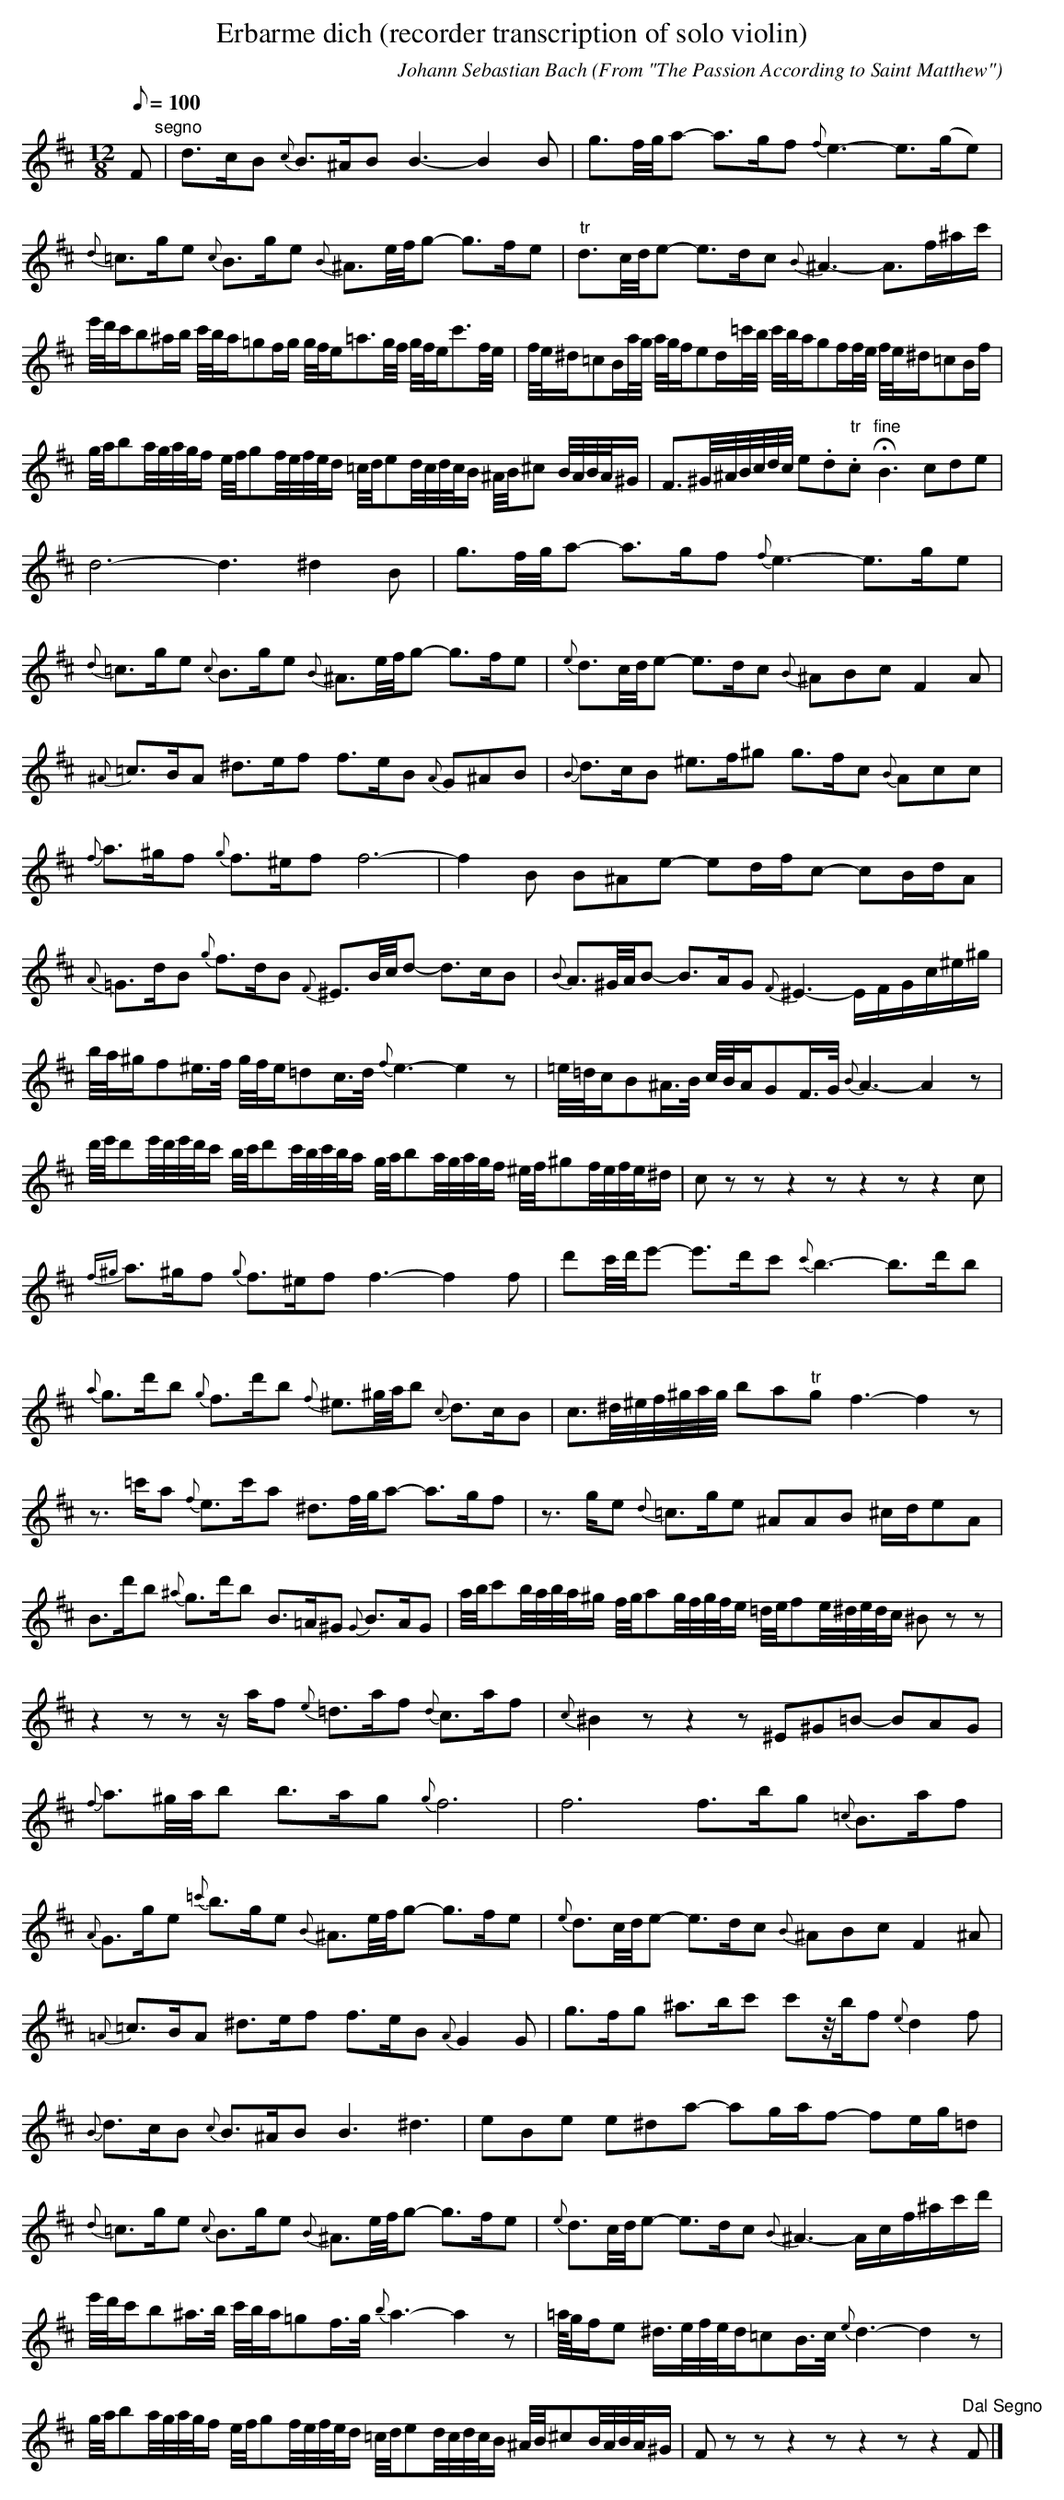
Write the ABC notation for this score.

X:1
T: Erbarme dich (recorder transcription of solo violin)
C:Johann Sebastian Bach
O:From "The Passion According to Saint Matthew"
M:12/8
L:1/8
Q:1/8=100
K:B minor
F "segno"| d>cB {c}B>^AB B3-B2 B | g3/2f//g//a- a>gf {f}e3- e>(ge) |
{d}=c>ge {c}B>ge {B}^A3/2e//f//g- g>fe | "tr"d3/2c//d//e- e>dc {B}^A3- A>f^a/c'/ |
e'//d'//c'/b^a/b/ c'//b//a/=gf/g/ g//f//e/=a3/2g//f// g//f//e/c'3/2f//e// | f//e//^d/=cB/a//g// a//g//f/ed/=c'//b// c'//b//a/gf/f//e// f//e//^d/=cB/f/|
g//a//ba//g//a//g//f/ e//f//gf//e//f//e//d/ =c//d//ed//c//d//c//B/ ^A//B//^c B//A//B//A//^G/ | F3/2^G//^A//B//c//d//c// e.d."tr"c"fine"HB3 cde |
d6-d3 ^d2B | g3/2f//g//a- a>gf {f}e3- e>ge |
{d}=c>ge {c}B>ge {B}^A3/2e//f//g- g>fe | {e}d3/2c//d//e- e>dc {B}^ABc F2 A |
{^A}=c>BA ^d>ef f>eB {A}G^AB | {B}d>cB ^e>f^g g>fc {B}Acc |
{f}a>^gf {g}f>^ef f6- | f2 B B^Ae- ed/f/c- cB/d/A |
{A}=G>dB {g}f>dB {F}^E3/2B//c//d- d>cB | {B}A3/2^G//A//B- B>AG {F}^E3- E/F/G/c/^e/^g/ |
b//a//^g/f^e3/4f// g//f//e/=dc3/4d// {f}e3 - e2 z | =e//=d//c/B^A3/4B// c//B//A/GF3/4G// {B}A3 - A2 z |
d'//e'//d'e'//d'//e'//d'//c'/ b//c'//d'c'//b//c'//b//a/ g//a//ba//g//a//g//f/ ^e//f//^gf//e//f//e//^d/ | c z z z2 z z2 z z2 c |
{f^g}a>^gf {g}f>^ef f3- f2 f | d'c'//d'//e'- e'>d'c' {c'}b3- b>d'b |
{a}g>d'b {g}f>d'b {f}^e3/2^g//a//b {c}d>cB | c3/2^d//^e//f//^g//a//g// ba"tr"g f3- f2 z |
z3/2 =c'/a {f}e>c'a ^d3/2f//g//a- a>gf | z3/2g/e {d}=c>ge ^AAB ^c/d/eA |
B>d'b {^a}g>d'b B>=A^G {G}B>AG | a//b//c'b//a//b//a//^g/ f//g//ag//f//g//f//e/ =d//e//fe//^d//e//d//c/ ^B z z |
z2 z z z/ a/f {e}=d>af {d}c>af | {c}^B2 z z2 z ^E^G=B- BAG |
{f}a3/2^g//a//b b>ag {g}f6 | f6 f>bg {=c}B>af |
{A}G>ge {=c'}b>ge {B}^A3/2e//f//g- g>fe | {e}d3/2c//d//e- e>dc {B}^ABc F2  ^A |
{=A}=c>BA ^d>ef f>eB {A}G2G | g>fg ^a>bc' c'z//b/f {e}d2 f |
{B}d>cB {c}B>^AB B3 ^d3 | eBe e^da  - ag/a/f- fe/g/=d |
{d}=c>ge {c}B>ge {B}^A3/2e//f//g- g>fe | {e}d3/2c//d//e- e>dc {B}^A3- A/c/f/^a/c'/d'/ |
e'//d'//c'/b^a3/4b// c'//b//a/=gf3/4g//{b}a3- a2 z | =a///g//f/e ^d3/4e//f//e//d/=cB3/4c//{e}d3- d2 z |
g//a//ba//g//a//g//f/ e//f//gf//e//f//e//d/ =c//d//ed//c//d//c//B/ ^A//B//^cB//A//B//A//^G/ | F z z z2 z z2 z z2 "Dal Segno"F |]
